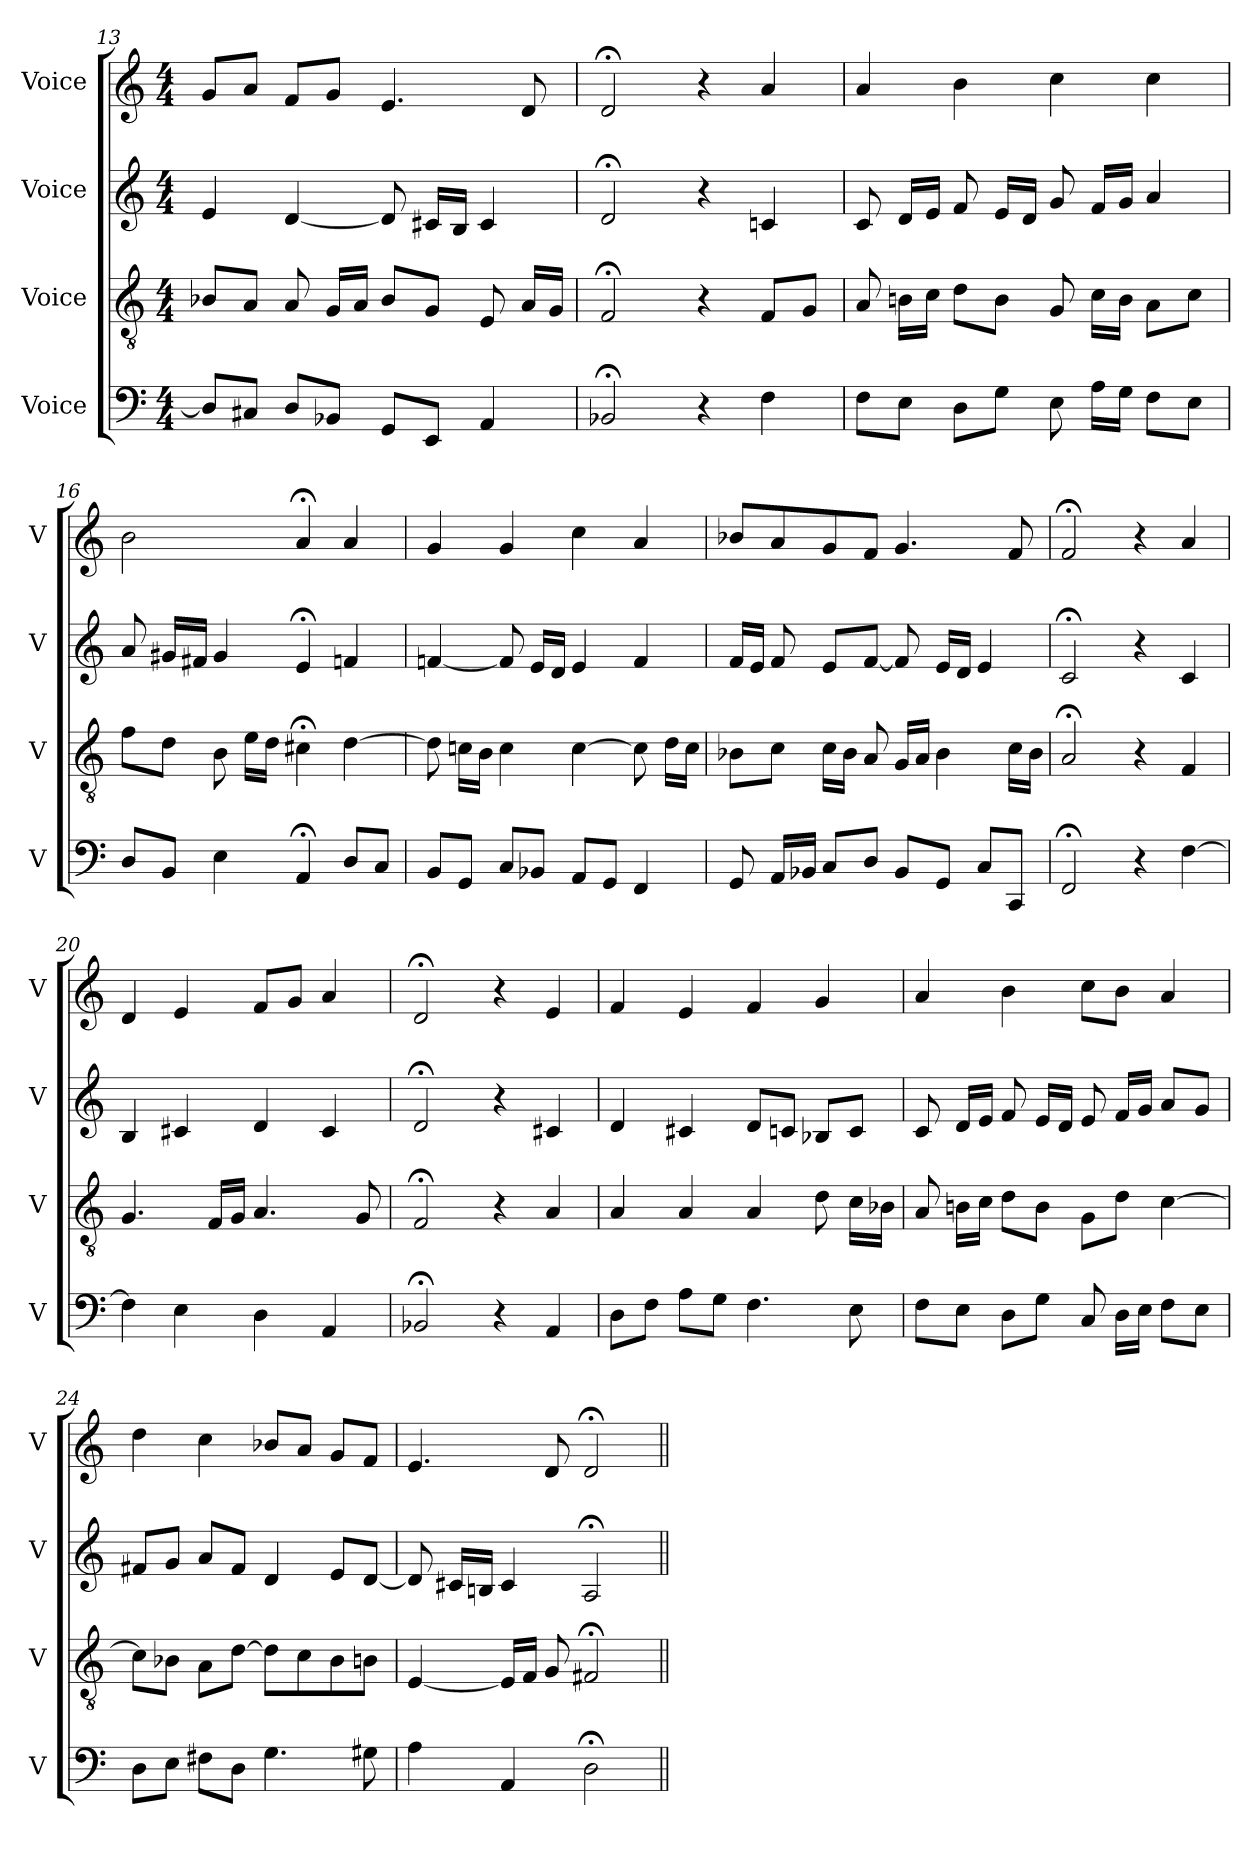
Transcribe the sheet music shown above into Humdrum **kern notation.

**kern	**kern	**kern	**kern
*part4	*part3	*part2	*part1
*staff4	*staff3	*staff2	*staff1
*I"Voice	*I"Voice	*I"Voice	*I"Voice
*I'V	*I'V	*I'V	*I'V
*clefF4	*clefGv2	*clefG2	*clefG2
*k[]	*k[]	*k[]	*k[]
*M4/4	*M4/4	*M4/4	*M4/4
=13	=13	=13	=13
8D/L]	8B-X/L	4e/	8g/L
8C#X/J	8A/J	.	8a/J
8D/L	8A/	[4d/	8f/L
8BB-X/J	16G/LL	.	8g/J
.	16A/JJ	.	.
8GG/L	8B-/L	8d/]	4.e/
8EE/J	8G/J	16c#X/LL	.
.	.	16B/JJ	.
4AA/	8E/	4c#/	.
.	16A/LL	.	8d/
.	16G/JJ	.	.
=14	=14	=14	=14
2BB-X;/	2F;/	2d;/	2d;/
4r	4r	4r	4r
4F\	8F/L	4cn/	4a/
.	8G/J	.	.
=15	=15	=15	=15
8F\L	8A/	8c/	4a/
8E\J	16Bn\LL	16d/LL	.
.	16c\JJ	16e/JJ	.
8D\L	8d\L	8f/	4b\
8G\J	8B\J	16e/LL	.
.	.	16d/JJ	.
8E\	8G/	8g/	4cc\
16A\LL	16c\LL	16f/LL	.
16G\JJ	16B\JJ	16g/JJ	.
8F\L	8A\L	4a/	4cc\
8E\J	8c\J	.	.
!!LO:LB:g=z
=16	=16	=16	=16
8D/L	8f\L	8a/	2b\
8BB/J	8d\J	16g#X/LL	.
.	.	16f#X/JJ	.
4E\	8B\	4g#/	.
.	16e\LL	.	.
.	16d\JJ	.	.
4AA;/	4c#X;\	4e;/	4a;/
8D/L	[4d\	4fn/	4a/
8C/J	.	.	.
=17	=17	=17	=17
8BB/L	8d\]	[4fn/	4g/
8GG/J	16cn\LL	.	.
.	16B\JJ	.	.
8C/L	4c\	8f/]	4g/
8BB-X/J	.	16e/LL	.
.	.	16d/JJ	.
8AA/L	[4c\	4e/	4cc\
8GG/J	.	.	.
4FF/	8c\]	4f/	4a/
.	16d\LL	.	.
.	16c\JJ	.	.
=18	=18	=18	=18
8GG/	8B-X\L	16f/LL	8b-X/L
.	.	16e/JJ	.
16AA/LL	8c\J	8f/	8a/
16BB-X/JJ	.	.	.
8C/L	16c\LL	8e/L	8g/
.	16B-\JJ	.	.
8D/J	8A/	[8f/J	8f/J
8BB-/L	16G/LL	8f/]	4.g/
.	16A/JJ	.	.
8GG/J	4B-\	16e/LL	.
.	.	16d/JJ	.
8C/L	.	4e/	.
8CC/J	16c\LL	.	8f/
.	16B-\JJ	.	.
=19	=19	=19	=19
2FF;/	2A;/	2c;/	2f;/
4r	4r	4r	4r
[4F\	4F/	4c/	4a/
!!LO:LB:g=z
=20	=20	=20	=20
4F\]	4.G/	4B/	4d/
4E\	.	4c#X/	4e/
.	16F/LL	.	.
.	16G/JJ	.	.
4D\	4.A/	4d/	8f/L
.	.	.	8g/J
4AA/	.	4c#/	4a/
.	8G/	.	.
=21	=21	=21	=21
2BB-X;/	2F;/	2d;/	2d;/
4r	4r	4r	4r
4AA/	4A/	4c#X/	4e/
=22	=22	=22	=22
8D\L	4A/	4d/	4f/
8F\J	.	.	.
8A\L	4A/	4c#X/	4e/
8G\J	.	.	.
4.F\	4A/	8d/L	4f/
.	.	8cn/J	.
.	8d\	8B-X/L	4g/
8E\	16c\LL	8c/J	.
.	16B-X\JJ	.	.
=23	=23	=23	=23
8F\L	8A/	8c/	4a/
8E\J	16Bn\LL	16d/LL	.
.	16c\JJ	16e/JJ	.
8D\L	8d\L	8f/	4b\
8G\J	8B\J	16e/LL	.
.	.	16d/JJ	.
8C/	8G\L	8e/	8cc\L
16D\LL	8d\J	16f/LL	8b\J
16E\JJ	.	16g/JJ	.
8F\L	[4c\	8a/L	4a/
8E\J	.	8g/J	.
!!LO:LB:g=z
=24	=24	=24	=24
8D\L	8c\L]	8f#X/L	4dd\
8E\J	8B-X\J	8g/J	.
8F#X\L	8A\L	8a/L	4cc\
8D\J	[8d\J	8f#/J	.
4.G\	8d\L]	4d/	8b-X/L
.	8c\	.	8a/J
.	8B-\	8e/L	8g/L
8G#X\	8Bn\J	[8d/J	8f/J
=25	=25	=25	=25
4A\	[4E/	8d/]	4.e/
.	.	16c#X/LL	.
.	.	16Bn/JJ	.
4AA/	16E/LL]	4c#/	.
.	16F/JJ	.	.
.	8G/	.	8d/
2D;\	2F#X;/	2A;/	2d;/
=||	=||	=||	=||
*-	*-	*-	*-
